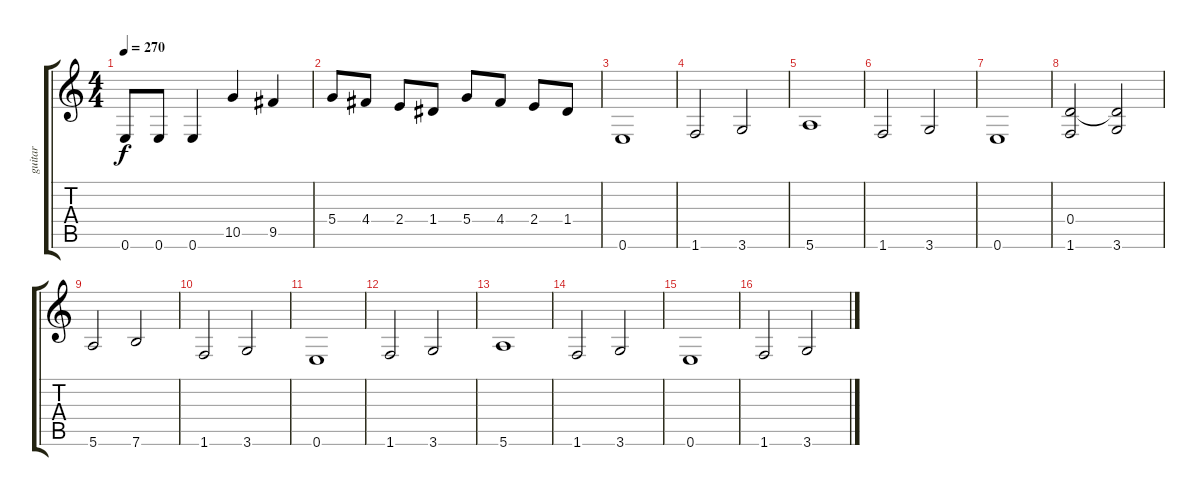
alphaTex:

\track ("guitar" "guitar") {instrument distortionguitar}
\staff {score tabs}
\tuning (E4 B3 G3 D3 A2 E2) {hide}
\ts (4 4)
\tempo 270
\clef g2
\ks c
0.6.8{dy f} 0.6.8 0.6.4 10.5.4 9.5.4 |
5.4.8 4.4.8 2.4.8 1.4.8 5.4.8 4.4.8 2.4.8 1.4.8 |
0.6.1 |
1.6.2 3.6.2 |
5.6.1 |
1.6.2 3.6.2 |
0.6.1 |
(0.4 1.6).2 (0.4{t} 3.6).2 |
5.6.2 7.6.2 |
1.6.2 3.6.2 |
0.6.1 |
1.6.2 3.6.2 |
5.6.1 |
1.6.2 3.6.2 |
0.6.1 |
1.6.2 3.6.2
